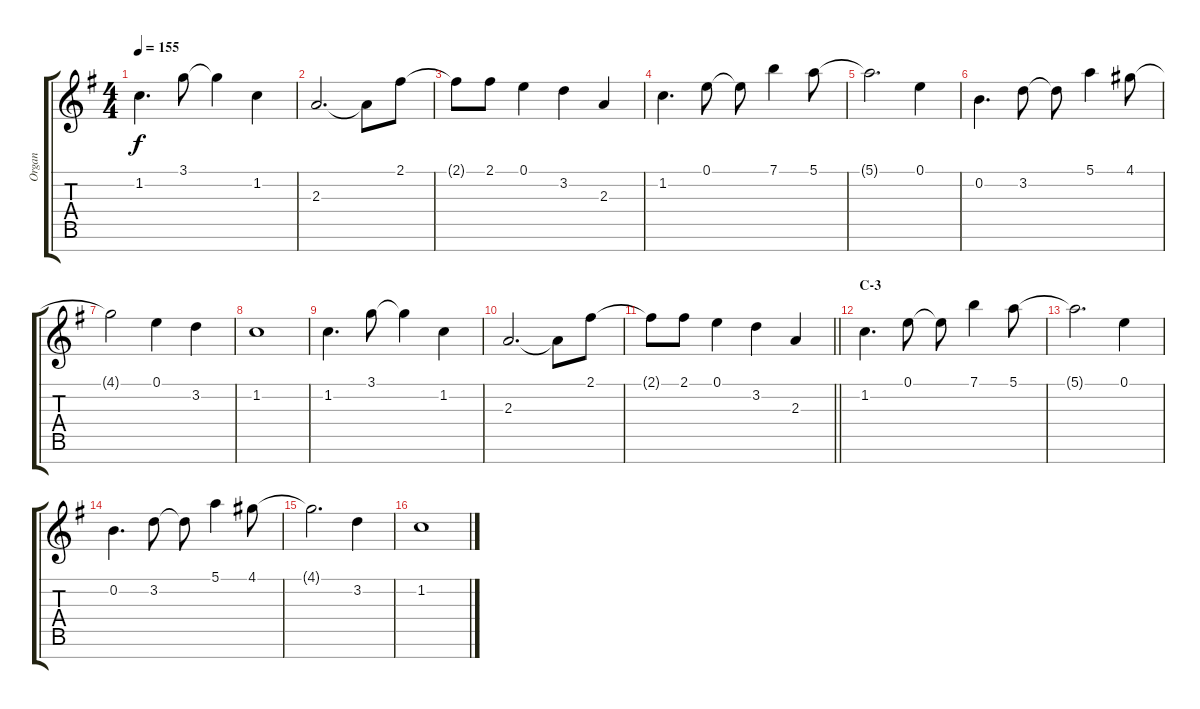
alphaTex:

\track ("Organ" "Organ") {instrument drawbarorgan}
\staff {score tabs}
\tuning (E5 B4 G4 D4 A3 E3 B2) {hide}
\ts (4 4)
\tempo 155
\clef g2
\ks g
1.2.4{d dy f} 3.1.8 3.1{t}.4 1.2.4 |
2.3.2{d} 2.3{t}.8 2.1.8 |
2.1{t}.8 2.1.8 0.1.4 3.2.4 2.3.4 |
1.2.4{d} 0.1.8 0.1{t}.8 7.1.4 5.1.8 |
5.1{t}.2{d} 0.1.4 |
0.2.4{d} 3.2.8 3.2{t}.8 5.1.4 4.1.8 |
4.1{t}.2 0.1.4 3.2.4 |
1.2.1 |
1.2.4{d} 3.1.8 3.1{t}.4 1.2.4 |
2.3.2{d} 2.3{t}.8 2.1.8 |
\barLineRight lightlight
2.1{t}.8 2.1.8 0.1.4 3.2.4 2.3.4 |
\section ("" "C-3")
1.2.4{d} 0.1.8 0.1{t}.8 7.1.4 5.1.8 |
5.1{t}.2{d} 0.1.4 |
0.2.4{d} 3.2.8 3.2{t}.8 5.1.4 4.1.8 |
4.1{t}.2{d} 3.2.4 |
1.2.1
